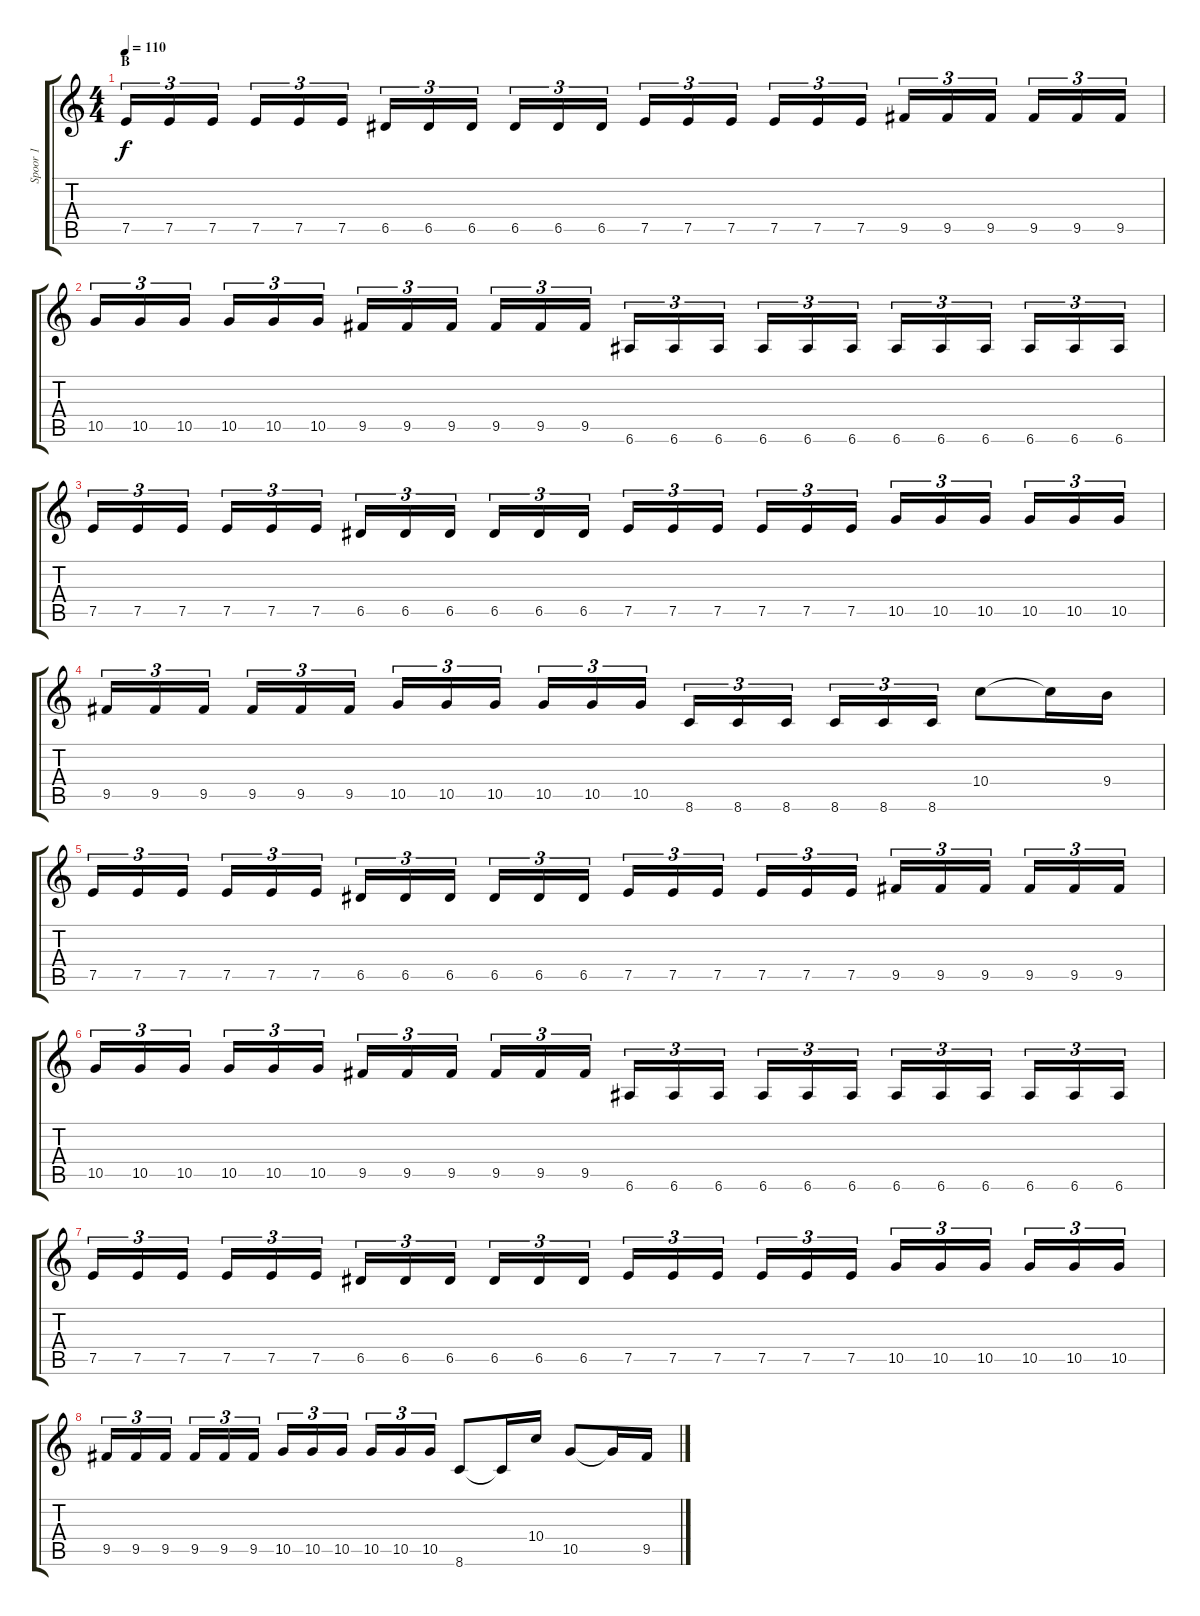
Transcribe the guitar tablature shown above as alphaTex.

\track ("Spoor 1" "Spoor 1") {instrument overdrivenguitar}
\staff {score tabs}
\tuning (E4 B3 G3 D3 A2 E2) {hide}
\ts (4 4)
\section ("" "B")
\tempo 110
\clef g2
\ks c
7.5.16{tu (3 2) dy f} 7.5.16{tu (3 2)} 7.5.16{tu (3 2)} 7.5.16{tu (3 2)} 7.5.16{tu (3 2)} 7.5.16{tu (3 2)} 6.5.16{tu (3 2)} 6.5.16{tu (3 2)} 6.5.16{tu (3 2)} 6.5.16{tu (3 2)} 6.5.16{tu (3 2)} 6.5.16{tu (3 2)} 7.5.16{tu (3 2)} 7.5.16{tu (3 2)} 7.5.16{tu (3 2)} 7.5.16{tu (3 2)} 7.5.16{tu (3 2)} 7.5.16{tu (3 2)} 9.5.16{tu (3 2)} 9.5.16{tu (3 2)} 9.5.16{tu (3 2)} 9.5.16{tu (3 2)} 9.5.16{tu (3 2)} 9.5.16{tu (3 2)} |
10.5.16{tu (3 2)} 10.5.16{tu (3 2)} 10.5.16{tu (3 2)} 10.5.16{tu (3 2)} 10.5.16{tu (3 2)} 10.5.16{tu (3 2)} 9.5.16{tu (3 2)} 9.5.16{tu (3 2)} 9.5.16{tu (3 2)} 9.5.16{tu (3 2)} 9.5.16{tu (3 2)} 9.5.16{tu (3 2)} 6.6.16{tu (3 2)} 6.6.16{tu (3 2)} 6.6.16{tu (3 2)} 6.6.16{tu (3 2)} 6.6.16{tu (3 2)} 6.6.16{tu (3 2)} 6.6.16{tu (3 2)} 6.6.16{tu (3 2)} 6.6.16{tu (3 2)} 6.6.16{tu (3 2)} 6.6.16{tu (3 2)} 6.6.16{tu (3 2)} |
7.5.16{tu (3 2)} 7.5.16{tu (3 2)} 7.5.16{tu (3 2)} 7.5.16{tu (3 2)} 7.5.16{tu (3 2)} 7.5.16{tu (3 2)} 6.5.16{tu (3 2)} 6.5.16{tu (3 2)} 6.5.16{tu (3 2)} 6.5.16{tu (3 2)} 6.5.16{tu (3 2)} 6.5.16{tu (3 2)} 7.5.16{tu (3 2)} 7.5.16{tu (3 2)} 7.5.16{tu (3 2)} 7.5.16{tu (3 2)} 7.5.16{tu (3 2)} 7.5.16{tu (3 2)} 10.5.16{tu (3 2)} 10.5.16{tu (3 2)} 10.5.16{tu (3 2)} 10.5.16{tu (3 2)} 10.5.16{tu (3 2)} 10.5.16{tu (3 2)} |
9.5.16{tu (3 2)} 9.5.16{tu (3 2)} 9.5.16{tu (3 2)} 9.5.16{tu (3 2)} 9.5.16{tu (3 2)} 9.5.16{tu (3 2)} 10.5.16{tu (3 2)} 10.5.16{tu (3 2)} 10.5.16{tu (3 2)} 10.5.16{tu (3 2)} 10.5.16{tu (3 2)} 10.5.16{tu (3 2)} 8.6.16{tu (3 2)} 8.6.16{tu (3 2)} 8.6.16{tu (3 2)} 8.6.16{tu (3 2)} 8.6.16{tu (3 2)} 8.6.16{tu (3 2)} 10.4.8 10.4{t}.16 9.4.16 |
7.5.16{tu (3 2)} 7.5.16{tu (3 2)} 7.5.16{tu (3 2)} 7.5.16{tu (3 2)} 7.5.16{tu (3 2)} 7.5.16{tu (3 2)} 6.5.16{tu (3 2)} 6.5.16{tu (3 2)} 6.5.16{tu (3 2)} 6.5.16{tu (3 2)} 6.5.16{tu (3 2)} 6.5.16{tu (3 2)} 7.5.16{tu (3 2)} 7.5.16{tu (3 2)} 7.5.16{tu (3 2)} 7.5.16{tu (3 2)} 7.5.16{tu (3 2)} 7.5.16{tu (3 2)} 9.5.16{tu (3 2)} 9.5.16{tu (3 2)} 9.5.16{tu (3 2)} 9.5.16{tu (3 2)} 9.5.16{tu (3 2)} 9.5.16{tu (3 2)} |
10.5.16{tu (3 2)} 10.5.16{tu (3 2)} 10.5.16{tu (3 2)} 10.5.16{tu (3 2)} 10.5.16{tu (3 2)} 10.5.16{tu (3 2)} 9.5.16{tu (3 2)} 9.5.16{tu (3 2)} 9.5.16{tu (3 2)} 9.5.16{tu (3 2)} 9.5.16{tu (3 2)} 9.5.16{tu (3 2)} 6.6.16{tu (3 2)} 6.6.16{tu (3 2)} 6.6.16{tu (3 2)} 6.6.16{tu (3 2)} 6.6.16{tu (3 2)} 6.6.16{tu (3 2)} 6.6.16{tu (3 2)} 6.6.16{tu (3 2)} 6.6.16{tu (3 2)} 6.6.16{tu (3 2)} 6.6.16{tu (3 2)} 6.6.16{tu (3 2)} |
7.5.16{tu (3 2)} 7.5.16{tu (3 2)} 7.5.16{tu (3 2)} 7.5.16{tu (3 2)} 7.5.16{tu (3 2)} 7.5.16{tu (3 2)} 6.5.16{tu (3 2)} 6.5.16{tu (3 2)} 6.5.16{tu (3 2)} 6.5.16{tu (3 2)} 6.5.16{tu (3 2)} 6.5.16{tu (3 2)} 7.5.16{tu (3 2)} 7.5.16{tu (3 2)} 7.5.16{tu (3 2)} 7.5.16{tu (3 2)} 7.5.16{tu (3 2)} 7.5.16{tu (3 2)} 10.5.16{tu (3 2)} 10.5.16{tu (3 2)} 10.5.16{tu (3 2)} 10.5.16{tu (3 2)} 10.5.16{tu (3 2)} 10.5.16{tu (3 2)} |
9.5.16{tu (3 2)} 9.5.16{tu (3 2)} 9.5.16{tu (3 2)} 9.5.16{tu (3 2)} 9.5.16{tu (3 2)} 9.5.16{tu (3 2)} 10.5.16{tu (3 2)} 10.5.16{tu (3 2)} 10.5.16{tu (3 2)} 10.5.16{tu (3 2)} 10.5.16{tu (3 2)} 10.5.16{tu (3 2)} 8.6.8 8.6{t}.16 10.4.16 10.5.8 10.5{t}.16 9.5.16
